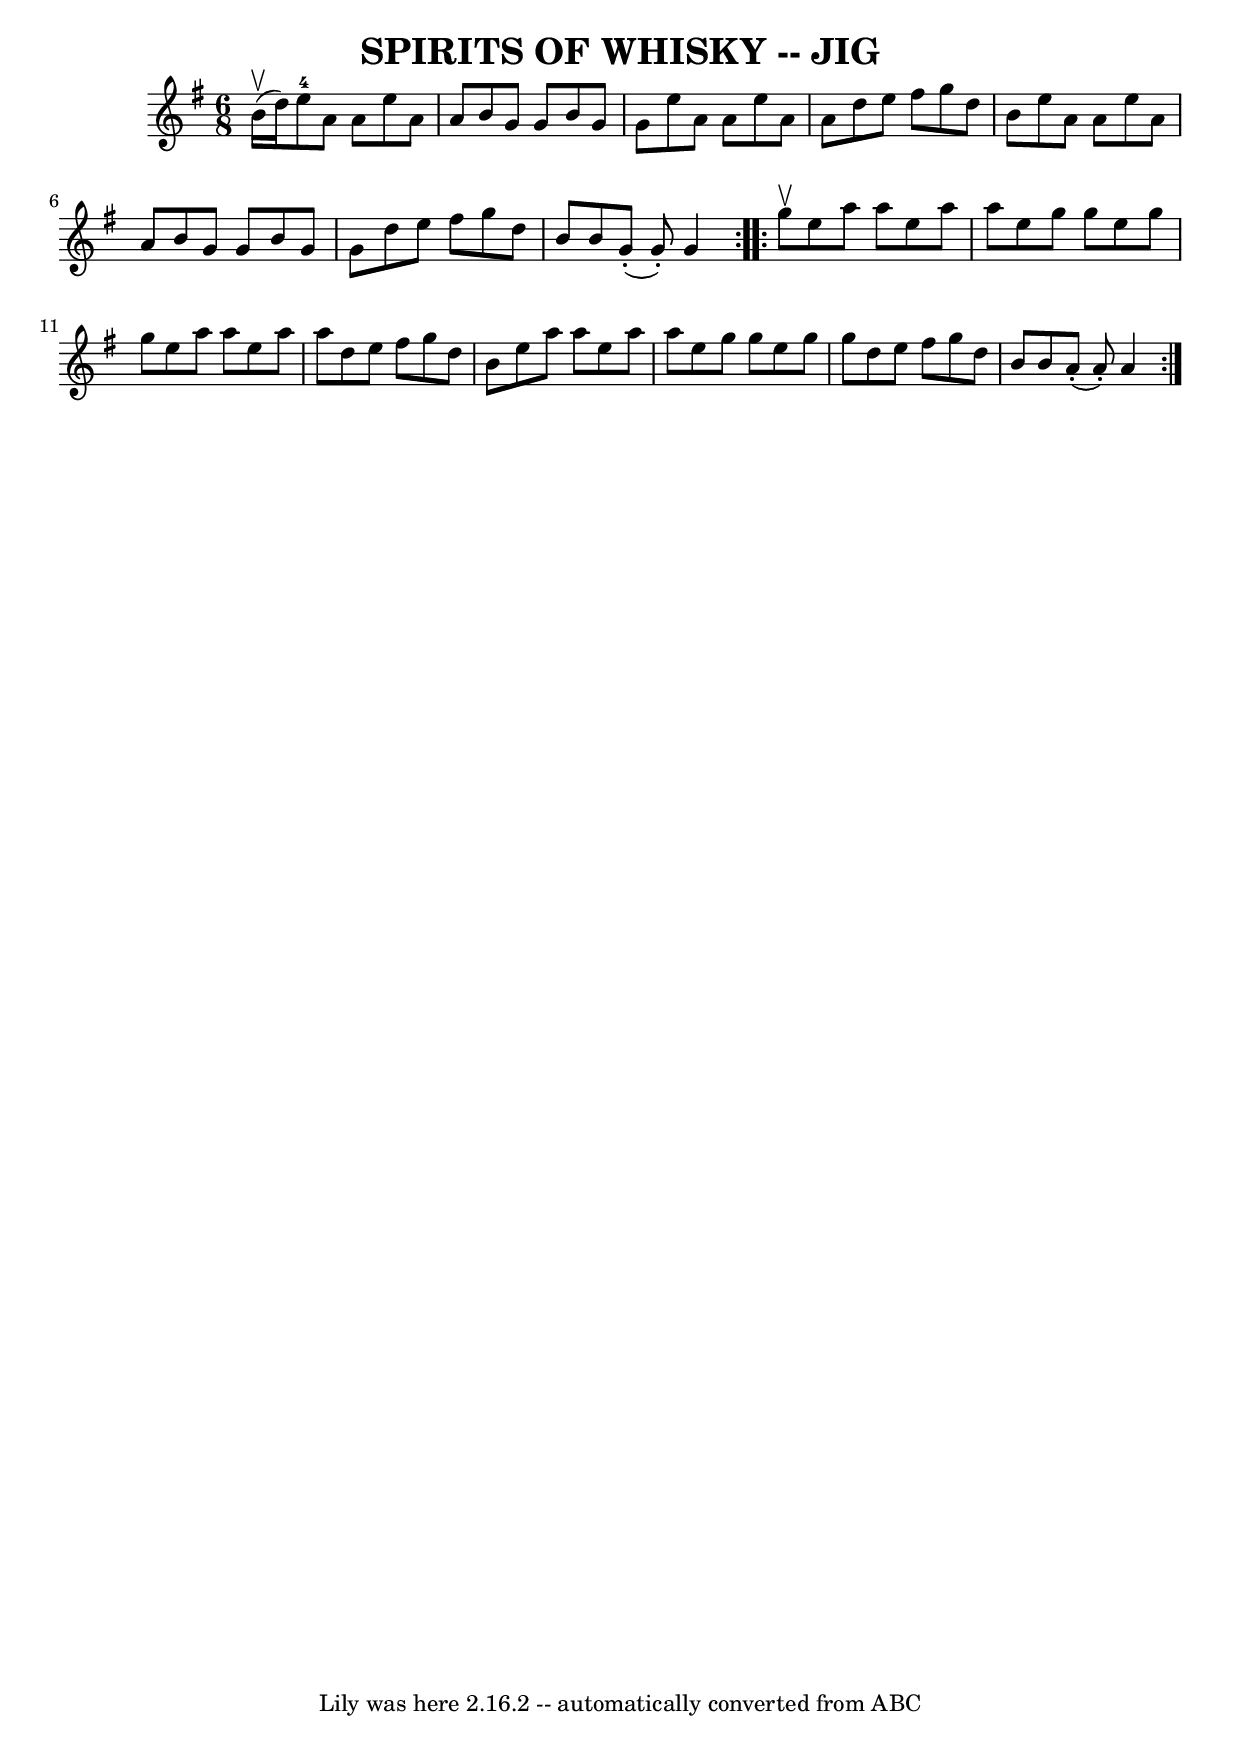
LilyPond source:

\version "2.16.2"
\include "Mammoth.ily"
\header {
	%% book = "Ryan's Mammoth Collection of Fiddle Tunes"
	crossRefNumber = "1"
	footnotes = ""
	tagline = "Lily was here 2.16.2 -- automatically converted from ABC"
	title = "SPIRITS OF WHISKY -- JIG"
}
voicedefault =  {


\repeat volta 2 {
\time 6/8 
\key a \dorian b'16 (^\upbow d''16)       |
 e''8 
-4 a'8 a'8 e''8 a'8 a'8    |
 b'8 g'8 g'8 b'8  
 g'8 g'8    |
 e''8 a'8 a'8 e''8 a'8 a'8    |
 
 d''8 e''8 fis''8 g''8 d''8 b'8    |
     |
 e''8 
 a'8 a'8 e''8 a'8 a'8    |
 b'8 g'8 g'8 b'8    
g'8 g'8    |
 d''8 e''8 fis''8 g''8 d''8 b'8    
|
 b'8 g'8 (-. g'8 -.) g'4    }     \repeat volta 2 { g''8 
^\upbow       |
 e''8 a''8 a''8 e''8 a''8 a''8    
|
 e''8 g''8 g''8 e''8 g''8 g''8    |
 e''8    
a''8 a''8 e''8 a''8 a''8    |
 d''8 e''8 fis''8    
g''8 d''8 b'8    |
     |
 e''8 a''8 a''8 e''8    
a''8 a''8    |
 e''8 g''8 g''8 e''8 g''8 g''8    
|
 d''8 e''8 fis''8 g''8 d''8 b'8    |
 b'8      
a'8 (-. a'8 -.) a'4    }   
}

\score{
    <<

	\context Staff="default"
	{
	    \voicedefault 
	}

    >>
	\layout {
	}
	\midi {}
}
